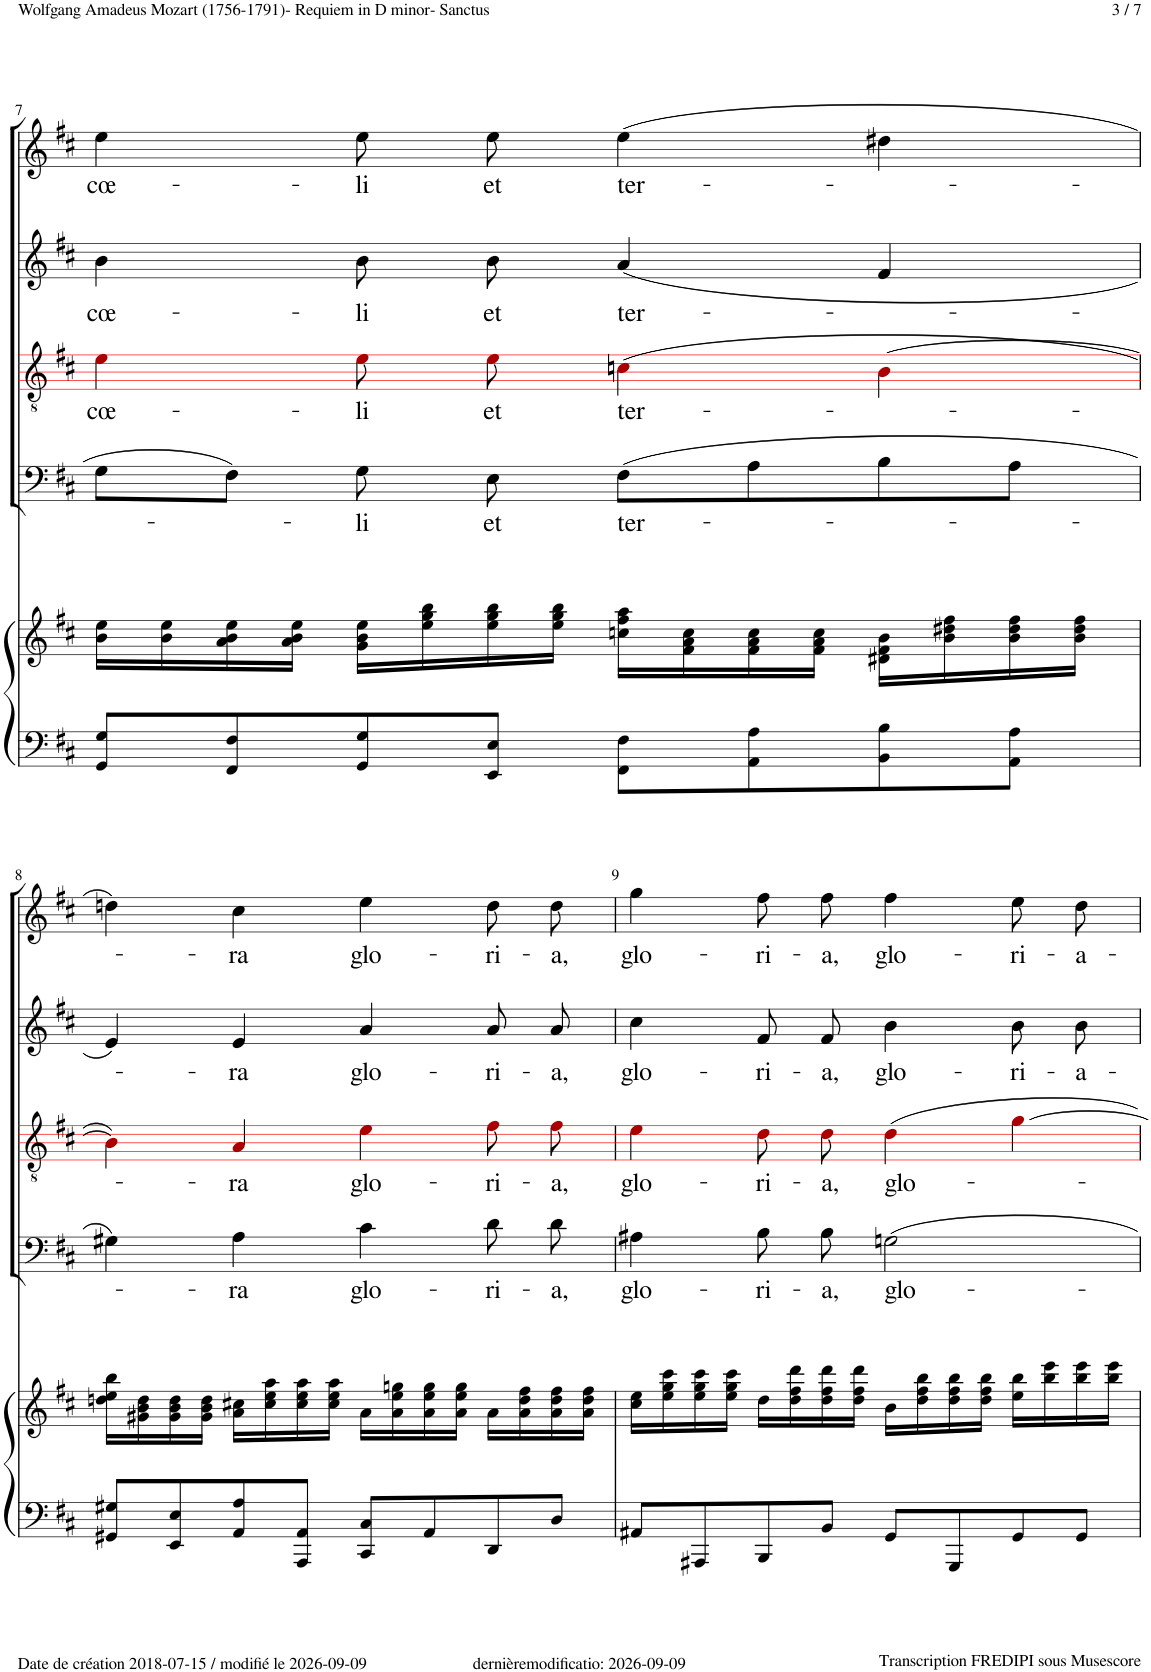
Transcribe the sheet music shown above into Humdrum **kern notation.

**kern	**kern	**kern	**text	**kern	**text	**kern	**text	**kern	**text
*part5	*part5	*part4	*part4	*part3	*part3	*part2	*part2	*part1	*part1
*staff6	*staff5	*staff4	*staff4	*staff3	*staff3	*staff2	*staff2	*staff1	*staff1
*I"Piano	*	*I"Bass	*	*I"Tenor	*	*I"Alto	*	*I"Soprano	*
*I'Pno	*	*	*	*	*	*	*	*	*
!!LO:PB:g=z
*clefF4	*clefG2	*clefF4	*	*clefGv2	*	*clefG2	*	*clefG2	*
*	*	*	*	*ITrd8c14	*	*	*	*	*
*k[f#c#]	*k[f#c#]	*k[f#c#]	*	*k[f#c#]	*	*k[f#c#]	*	*k[f#c#]	*
*M4/4	*M4/4	*M4/4	*	*M4/4	*	*M4/4	*	*M4/4	*
*met(c)	*met(c)	*met(c)	*	*met(c)	*	*met(c)	*	*met(c)	*
=7	=7	=7	=7	=7	=7	=7	=7	=7	=7
!	!	!	!	!	!LO:LY:b	!	!LO:LY:b	!	!LO:LY:b
8GG/ 8G/L	16b\ 16ee\LL	8G!\L	.	4e!i\	cœ-	4b!\	cœ-	4ee!\	cœ-
.	16b\ 16ee\	.	.	.	.	.	.	.	.
8FF#/ 8F#/	16a\ 16b\ 16ee\	8F#!\J	.	.	.	.	.	.	.
.	16a\ 16b\ 16ee\JJ	.	.	.	.	.	.	.	.
!	!	!	!LO:LY:b	!	!LO:LY:b	!	!LO:LY:b	!	!LO:LY:b
8GG/ 8G/	16g\ 16b\ 16ee\LL	8G!\	-li	8e!i\L	-li	8b!\L	-li	8ee!\L	-li
.	16ee\ 16gg\ 16bb\	.	.	.	.	.	.	.	.
!	!	!	!LO:LY:b	!	!LO:LY:b	!	!LO:LY:b	!	!LO:LY:b
8EE/ 8E/J	16ee\ 16gg\ 16bb\	8E!\	et	8e!i\J	et	8b!\J	et	8ee!\J	et
.	16ee\ 16gg\ 16bb\JJ	.	.	.	.	.	.	.	.
!	!	!	!LO:LY:b	!	!LO:LY:b	!	!LO:LY:b	!	!LO:LY:b
8FF#\ 8F#\L	16ccn\ 16ff#\ 16aa\LL	(8F#!\L	ter-	(4cn!i\	ter-	(4a!/	ter-	(4ee!\	ter-
.	16f#\ 16a\ 16cc\	.	.	.	.	.	.	.	.
8AA\ 8A\	16f#\ 16a\ 16cc\	8A!\	.	.	.	.	.	.	.
.	16f#\ 16a\ 16cc\JJ	.	.	.	.	.	.	.	.
8BB\ 8B\	16d#X\ 16f#\ 16b\LL	8B!\	.	[4B!i\	.	4f#!/	.	4dd#X!\	.
.	16b\ 16dd#X\ 16ff#\	.	.	.	.	.	.	.	.
8AA\ 8A\J	16b\ 16dd#\ 16ff#\	8A!\J	.	.	.	.	.	.	.
.	16b\ 16dd#\ 16ff#\JJ	.	.	.	.	.	.	.	.
!!LO:LB:g=z
=8	=8	=8	=8	=8	=8	=8	=8	=8	=8
8GG#X/ 8G#X/L	16ddn\ 16ee\ 16bb\LL	4G#X!\)	.	4B!i\])	.	4e!/)	.	4ddn!\)	.
.	16g#X\ 16b\ 16dd\	.	.	.	.	.	.	.	.
8EE/ 8E/	16g#\ 16b\ 16dd\	.	.	.	.	.	.	.	.
.	16g#\ 16b\ 16dd\JJ	.	.	.	.	.	.	.	.
!	!	!	!LO:LY:b	!	!LO:LY:b	!	!LO:LY:b	!	!LO:LY:b
8AA/ 8A/	16a\ 16cc#X\LL	4A!\	-ra	4A!i/	-ra	4e!/	-ra	4cc#!\	-ra
.	16cc#\ 16ee\ 16aa\	.	.	.	.	.	.	.	.
8AAA/ 8AA/J	16cc#\ 16ee\ 16aa\	.	.	.	.	.	.	.	.
.	16cc#\ 16ee\ 16aa\JJ	.	.	.	.	.	.	.	.
!	!	!	!LO:LY:b	!	!LO:LY:b	!	!LO:LY:b	!	!LO:LY:b
8CC#/ 8C#/L	16a\LL	4c#!\	glo-	4e!i\	glo-	4a!/	glo-	4ee!\	glo-
.	16a\ 16ee\ 16ggn\	.	.	.	.	.	.	.	.
8AA/	16a\ 16ee\ 16gg\	.	.	.	.	.	.	.	.
.	16a\ 16ee\ 16gg\JJ	.	.	.	.	.	.	.	.
!	!	!	!LO:LY:b	!	!LO:LY:b	!	!LO:LY:b	!	!LO:LY:b
8DD/	16a\LL	8d!\	-ri-	8f#!i\L	-ri-	8a!/L	-ri-	8dd!\L	-ri-
.	16a\ 16dd\ 16ff#\	.	.	.	.	.	.	.	.
!	!	!	!LO:LY:b	!	!LO:LY:b	!	!LO:LY:b	!	!LO:LY:b
8D/J	16a\ 16dd\ 16ff#\	8d,!\	-a,	8f#,!i\J	-a,	8a,!/J	-a,	8dd,!\J	-a,
.	16a\ 16dd\ 16ff#\JJ	.	.	.	.	.	.	.	.
=9	=9	=9	=9	=9	=9	=9	=9	=9	=9
!	!	!	!LO:LY:b	!	!LO:LY:b	!	!LO:LY:b	!	!LO:LY:b
8AA#X/L	16cc#\ 16ee\LL	4A#X!\	glo-	4e!i\	-glo-	4cc#!\	glo-	4gg!\	glo-
.	16ee\ 16gg\ 16ccc#\	.	.	.	.	.	.	.	.
8AAA#X/	16ee\ 16gg\ 16ccc#\	.	.	.	.	.	.	.	.
.	16ee\ 16gg\ 16ccc#\JJ	.	.	.	.	.	.	.	.
!	!	!	!LO:LY:b	!	!LO:LY:b	!	!LO:LY:b	!	!LO:LY:b
8BBB/	16dd\LL	8B!\	-ri-	8d!i\L	-ri-	8f#!/L	-ri-	8ff#!\L	-ri-
.	16dd\ 16ff#\ 16ddd\	.	.	.	.	.	.	.	.
!	!	!	!LO:LY:b	!	!LO:LY:b	!	!LO:LY:b	!	!LO:LY:b
8BB/J	16dd\ 16ff#\ 16ddd\	8B,!\	-a,	8d,!i\J	a,	8f#,!/J	-a,	8ff#,!\J	-a,
.	16dd\ 16ff#\ 16ddd\JJ	.	.	.	.	.	.	.	.
!	!	!	!LO:LY:b	!	!LO:LY:b	!	!LO:LY:b	!	!LO:LY:b
8GG/L	16b\LL	2Gn!\	glo-	4d!i\	-glo-	4b!\	glo-	4ff#!\	glo-
.	16dd\ 16ff#\ 16bb\	.	.	.	.	.	.	.	.
8GGG/	16dd\ 16ff#\ 16bb\	.	.	.	.	.	.	.	.
.	16dd\ 16ff#\ 16bb\JJ	.	.	.	.	.	.	.	.
!	!	!	!	!	!	!	!LO:LY:b	!	!LO:LY:b
8GG/	16ee\ 16bb\LL	.	.	[4g!i\	.	8b!\L	-ri-	8ee!\L	-ri-
.	16bb\ 16eee\	.	.	.	.	.	.	.	.
!	!	!	!	!	!	!	!LO:LY:b	!	!LO:LY:b
8GG/J	16bb\ 16eee\	.	.	.	.	8b!\J	-a-	8dd!\J	-a-
.	16bb\ 16eee\JJ	.	.	.	.	.	.	.	.
=	=	=	=	=	=	=	=	=	=
*-	*-	*-	*-	*-	*-	*-	*-	*-	*-
